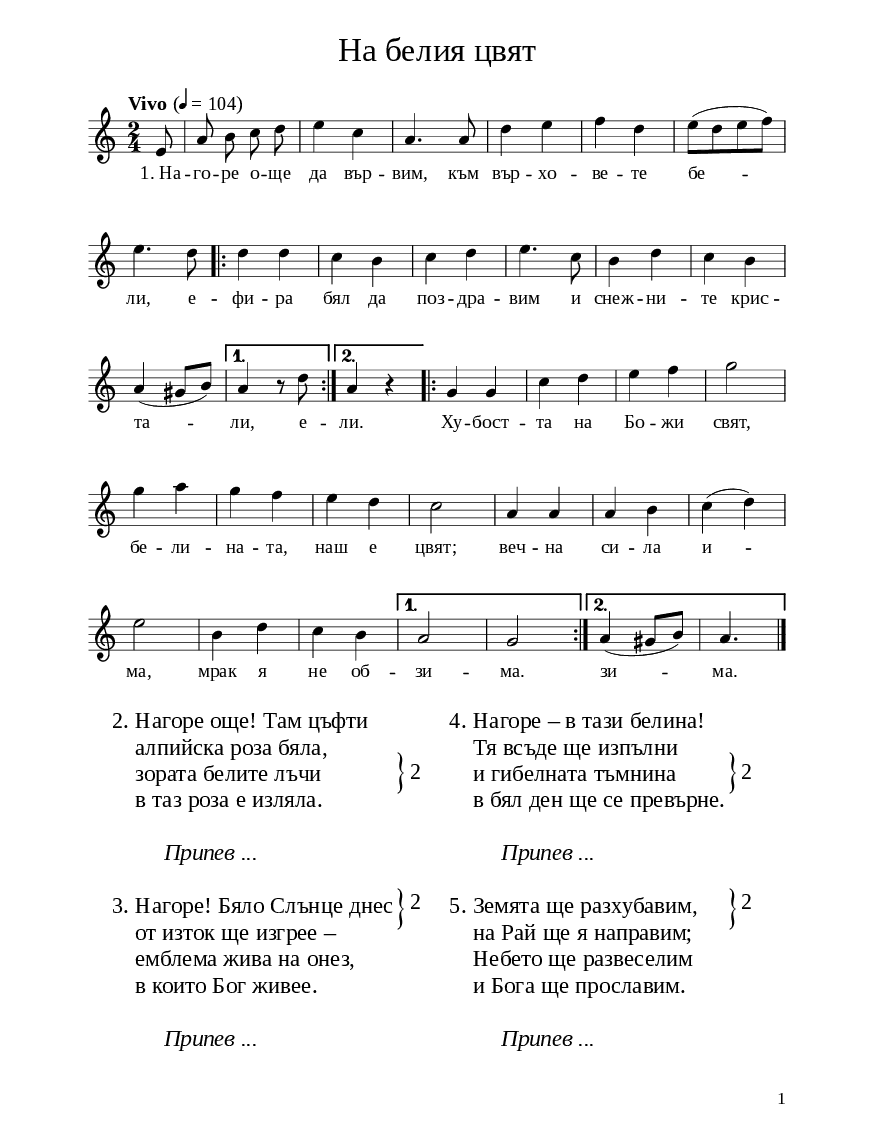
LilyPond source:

\version "2.24.4"

% include paper part and global functions
\include "include/globals.ily"

"rightBraces058_1" = \markup {
  \column {
    % repeat braces
    \translate #'(0 . -5.8 )
    \right-brace #20

    \translate #'(0 . -14.8 )
    \right-brace #20



  }
  \column {
    % repeat numbers
    \translate #'(0 . -6.5 )
    2
    \translate #'(0 . -16.8 )
    2
  }
}

"rightBraces058_2" = \markup {
  \column {
    % repeat braces
    \translate #'(0 . -5.8 )
    \right-brace #20

    \translate #'(0 . -14.8 )
    \right-brace #20



  }
  \column {
    % repeat numbers
    \translate #'(0 . -6.5 )
    2
    \translate #'(0 . -16.8 )
    2
  }
}



\bookpart {
  \label #'ref058
  \tocItem \markup "На белия цвят"
  \include "include/bookpart-paper.ily"
  \score {
    \include "include/score-layout.ily"

    \new Voice \absolute {
      \clef treble
      \key a \minor
      \time 2/4
      \tempoFunc "Vivo" 4 "104"

      \autoBeamOff
      \partial 8

      e'8 | a'8  b'8 c''8 d''8 | e''4 c''4 | a'4. a'8 | d''4 e''4 | f''4 d''4 | e''8 ([ d''8 e''8 f''8 ]) | \break
      e''4. d''8 \repeat volta 2 {
        | d''4 d''4 |  c''4 b'4 |  c''4 d''4 |  e''4. c''8 |  b'4 d''4 | c''4 b'4 | \break
        a'4 ( gis'8 [b'8]) |
      } \alternative { { a'4 r8 d''8 } {  a'4 r4 } }
      \repeat volta 2 {
        | g'4 g'4 | c''4 d''4 | e''4 f''4 | g''2\break
        | g''4 a''4 |  g''4 f''4 |  e''4 d''4 |  c''2 | a'4 a'4 | a'4 b'4 | c''4 ( d''4 ) | \break
        e''2 | b'4 d''4| c''4 b'4 |
      } \alternative { { a'2 | g'2  }  {   a'4 (gis'8[b'8])  | a'4. \bar "|." \break } }
    }

    \addlyrics {
      "1. На" -- го -- ре о -- ще да вър -- вим, към вър -- хо -- ве -- те бе --
      ли, е -- фи -- ра бял да поз -- дра -- вим и снеж -- ни -- те крис --
      та -- ли, е -- ли. Ху -- бост -- та на Бо -- жи свят,
      бе -- ли -- на -- та, наш е цвят;  веч -- на си -- ла и --
      ма, мрак я не об -- зи -- ма. зи -- ма.
    }

    \header {
      title = \titleFunc #'ref_desc_2 "На белия цвят" "Na belija cvjat"
    }

    \midi{}

  } % score


  \markup \abs-fontsize #11 {
    \hspace #3
    \override #`(baseline-skip . ,bgCoupletBaselineSkip)
    \column {

      \line {   2. Нагоре още! Там цъфти }
      \line {   "   " алпийска роза бяла, }
      \line {   "   " зората белите лъчи }
      \line {   "   " в таз роза е изляла. }
      \line { " " }

      \line { "        " \italic {Припев ... } }
      \line { " " }


      \line {  3. Нагоре! Бяло Слънце днес }

      \line {   "   "от изток ще изгрее  – }

      \line {   "   "емблема жива на онез,}

      \line {   "   "в които Бог живее.}
      \line { " " }
      \line { "        " \italic {Припев ... } }




    }    \"rightBraces058_1"

    \hspace #3
    \override #`(baseline-skip . ,bgCoupletBaselineSkip)

    \column {



      \line {   4. Нагоре – в тази белина!}

      \line {   "   "Тя всъде ще изпълни}

      \line {   "   "и гибелната тъмнина}

      \line {   "   "в бял ден ще се превърне.}

      \line { " " }

      \line { "        " \italic {Припев ... } }
      \line { " " }


      \line {   5. Земята ще разхубавим,}

      \line {   "   "на Рай ще я направим;}

      \line {   "   "Небето ще развеселим}

      \line {   "   "и Бога ще прославим.}
      \line { " " }
      \line { "        " \italic {Припев ... } }
    }\"rightBraces058_2"


  }   % markup



} % bookpart
